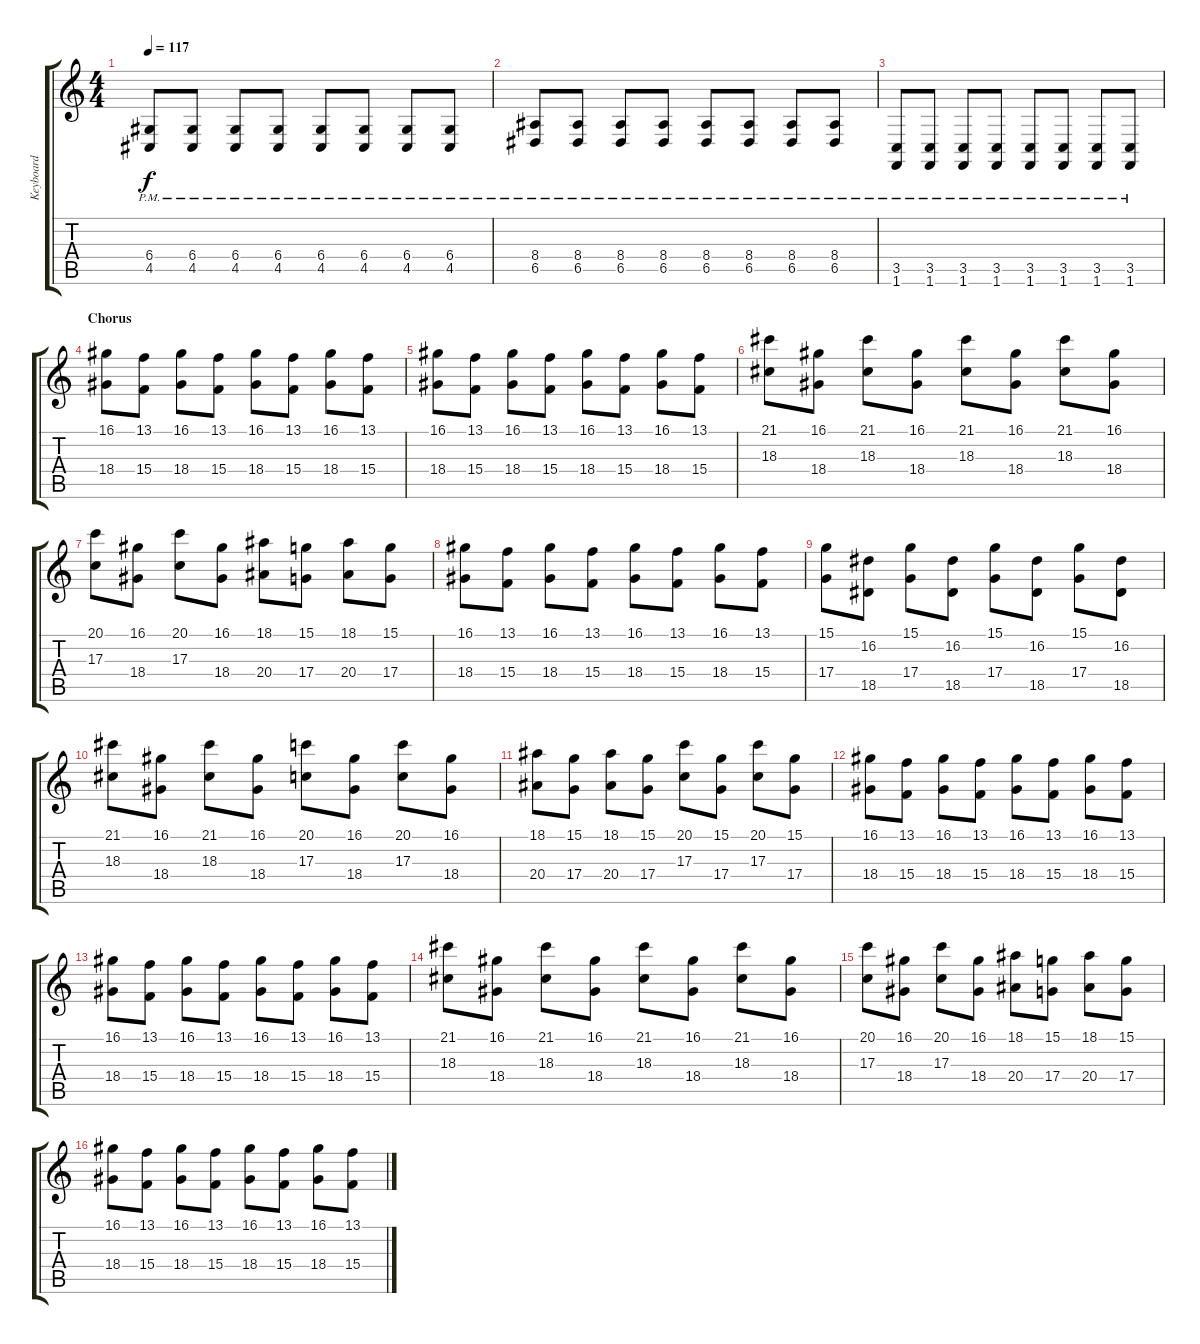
\track ("Keyboard" "Keyboard") {instrument lead2sawtooth}
\staff {score tabs}
\tuning (E4 B3 G3 D3 A2 E2) {hide}
\ts (4 4)
\tempo 117
\clef g2
\ks c
(6.4{pm} 4.5{pm}).8{dy f} (6.4{pm} 4.5{pm}).8 (6.4{pm} 4.5{pm}).8 (6.4{pm} 4.5{pm}).8 (6.4{pm} 4.5{pm}).8 (6.4{pm} 4.5{pm}).8 (6.4{pm} 4.5{pm}).8 (6.4{pm} 4.5{pm}).8 |
(8.4{pm} 6.5{pm}).8 (8.4{pm} 6.5{pm}).8 (8.4{pm} 6.5{pm}).8 (8.4{pm} 6.5{pm}).8 (8.4{pm} 6.5{pm}).8 (8.4{pm} 6.5{pm}).8 (8.4{pm} 6.5{pm}).8 (8.4{pm} 6.5{pm}).8 |
(3.5{pm} 1.6{pm}).8 (3.5{pm} 1.6{pm}).8 (3.5{pm} 1.6{pm}).8 (3.5{pm} 1.6{pm}).8 (3.5{pm} 1.6{pm}).8 (3.5{pm} 1.6{pm}).8 (3.5{pm} 1.6{pm}).8 (3.5{pm} 1.6{pm}).8 |
\section ("" "Chorus")
(16.1 18.4).8 (13.1 15.4).8 (16.1 18.4).8 (13.1 15.4).8 (16.1 18.4).8 (13.1 15.4).8 (16.1 18.4).8 (13.1 15.4).8 |
(16.1 18.4).8 (13.1 15.4).8 (16.1 18.4).8 (13.1 15.4).8 (16.1 18.4).8 (13.1 15.4).8 (16.1 18.4).8 (13.1 15.4).8 |
(21.1 18.3).8 (16.1 18.4).8 (21.1 18.3).8 (16.1 18.4).8 (21.1 18.3).8 (16.1 18.4).8 (21.1 18.3).8 (16.1 18.4).8 |
(20.1 17.3).8 (16.1 18.4).8 (20.1 17.3).8 (16.1 18.4).8 (18.1 20.4).8 (15.1 17.4).8 (18.1 20.4).8 (15.1 17.4).8 |
(16.1 18.4).8 (13.1 15.4).8 (16.1 18.4).8 (13.1 15.4).8 (16.1 18.4).8 (13.1 15.4).8 (16.1 18.4).8 (13.1 15.4).8 |
(15.1 17.4).8 (16.2 18.5).8 (15.1 17.4).8 (16.2 18.5).8 (15.1 17.4).8 (16.2 18.5).8 (15.1 17.4).8 (16.2 18.5).8 |
(21.1 18.3).8 (16.1 18.4).8 (21.1 18.3).8 (16.1 18.4).8 (20.1 17.3).8 (16.1 18.4).8 (20.1 17.3).8 (16.1 18.4).8 |
(18.1 20.4).8 (15.1 17.4).8 (18.1 20.4).8 (15.1 17.4).8 (20.1 17.3).8 (15.1 17.4).8 (20.1 17.3).8 (15.1 17.4).8 |
(16.1 18.4).8 (13.1 15.4).8 (16.1 18.4).8 (13.1 15.4).8 (16.1 18.4).8 (13.1 15.4).8 (16.1 18.4).8 (13.1 15.4).8 |
(16.1 18.4).8 (13.1 15.4).8 (16.1 18.4).8 (13.1 15.4).8 (16.1 18.4).8 (13.1 15.4).8 (16.1 18.4).8 (13.1 15.4).8 |
(21.1 18.3).8 (16.1 18.4).8 (21.1 18.3).8 (16.1 18.4).8 (21.1 18.3).8 (16.1 18.4).8 (21.1 18.3).8 (16.1 18.4).8 |
(20.1 17.3).8 (16.1 18.4).8 (20.1 17.3).8 (16.1 18.4).8 (18.1 20.4).8 (15.1 17.4).8 (18.1 20.4).8 (15.1 17.4).8 |
(16.1 18.4).8 (13.1 15.4).8 (16.1 18.4).8 (13.1 15.4).8 (16.1 18.4).8 (13.1 15.4).8 (16.1 18.4).8 (13.1 15.4).8
